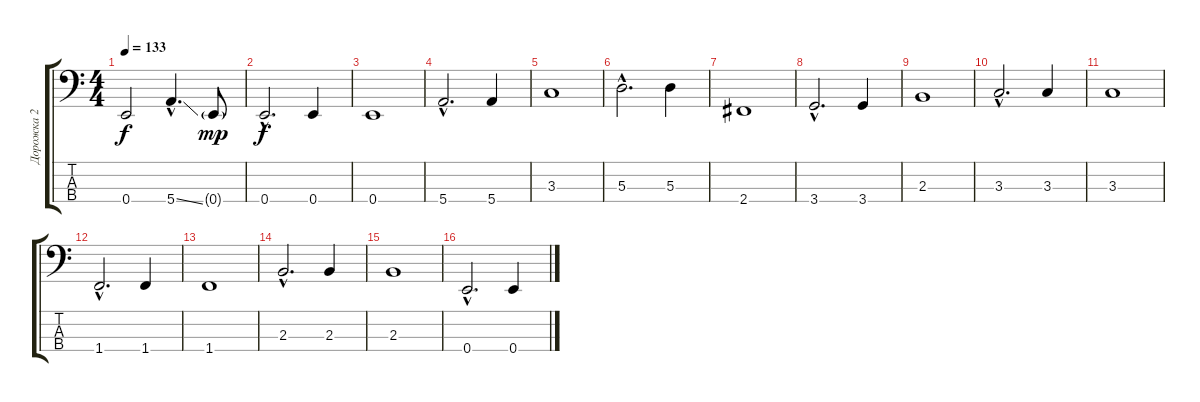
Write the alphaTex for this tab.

\track ("Дорожка 2" "Дорожка 2") {instrument electricbasspick}
\staff {score tabs}
\tuning (G2 D2 A1 E1) {hide}
\ts (4 4)
\tempo 133
\clef f4
\ks c
0.4{t}.2{dy f} 5.4{ss hac}.4{d} 0.4{g}.8{dy mp} |
0.4{hac}.2{d dy f} 0.4.4 |
0.4.1 |
5.4{hac}.2{d} 5.4.4 |
3.3.1 |
5.3{hac}.2{d} 5.3.4 |
2.4.1 |
3.4{hac}.2{d} 3.4.4 |
2.3.1 |
3.3{hac}.2{d} 3.3.4 |
3.3.1 |
1.4{hac}.2{d} 1.4.4 |
1.4.1 |
2.3{hac}.2{d} 2.3.4 |
2.3.1 |
0.4{hac}.2{d} 0.4.4
